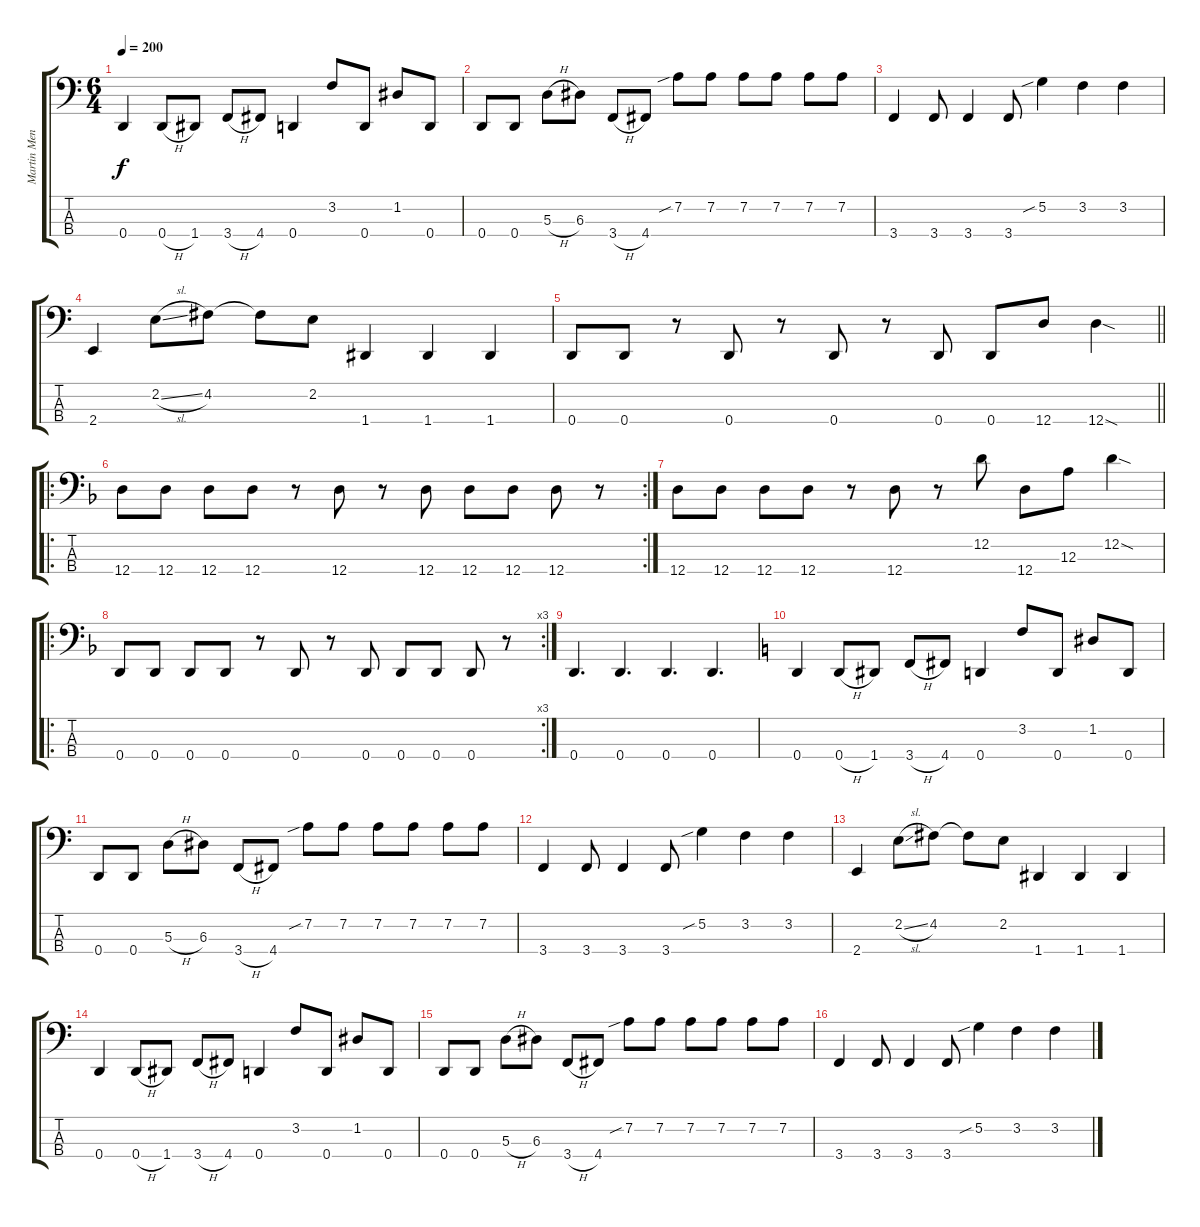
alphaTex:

\track ("Martin Mendez" "Martin Men") {instrument electricbassfinger}
\staff {score tabs}
\tuning (G2 D2 A1 D1) {hide}
\ts (6 4)
\tempo 200
\clef f4
\ks c
0.4.4{dy f} 0.4{h}.8 1.4.8 3.4{h}.8 4.4.8 0.4.4 3.2.8 0.4.8 1.2.8 0.4.8 |
0.4.8 0.4.8 5.3{h}.8 6.3.8 3.4{h}.8 4.4.8 7.2{sib}.8 7.2.8 7.2.8 7.2.8 7.2.8 7.2.8 |
3.4.4 3.4.8 3.4.4 3.4.8 5.2{sib}.4 3.2.4 3.2.4 |
2.4.4 2.2{sl}.8 4.2.8 4.2{t}.8 2.2.8 1.4.4 1.4.4 1.4.4 |
\barLineRight lightlight
0.4.8 0.4.8 r.8 0.4.8 r.8 0.4.8 r.8 0.4.8 0.4.8 12.4.8 12.4{sod}.4 |
\ro
\rc 2
\ks f
12.4.8 12.4.8 12.4.8 12.4.8 r.8 12.4.8 r.8 12.4.8 12.4.8 12.4.8 12.4.8 r.8 |
12.4.8 12.4.8 12.4.8 12.4.8 r.8 12.4.8 r.8 12.2.8 12.4.8 12.3.8 12.2{sod}.4 |
\ro
\rc 3
0.4.8 0.4.8 0.4.8 0.4.8 r.8 0.4.8 r.8 0.4.8 0.4.8 0.4.8 0.4.8 r.8 |
0.4.4{d} 0.4.4{d} 0.4.4{d} 0.4.4{d} |
\ks c
0.4.4 0.4{h}.8 1.4.8 3.4{h}.8 4.4.8 0.4.4 3.2.8 0.4.8 1.2.8 0.4.8 |
0.4.8 0.4.8 5.3{h}.8 6.3.8 3.4{h}.8 4.4.8 7.2{sib}.8 7.2.8 7.2.8 7.2.8 7.2.8 7.2.8 |
3.4.4 3.4.8 3.4.4 3.4.8 5.2{sib}.4 3.2.4 3.2.4 |
2.4.4 2.2{sl}.8 4.2.8 4.2{t}.8 2.2.8 1.4.4 1.4.4 1.4.4 |
0.4.4 0.4{h}.8 1.4.8 3.4{h}.8 4.4.8 0.4.4 3.2.8 0.4.8 1.2.8 0.4.8 |
0.4.8 0.4.8 5.3{h}.8 6.3.8 3.4{h}.8 4.4.8 7.2{sib}.8 7.2.8 7.2.8 7.2.8 7.2.8 7.2.8 |
3.4.4 3.4.8 3.4.4 3.4.8 5.2{sib}.4 3.2.4 3.2.4
